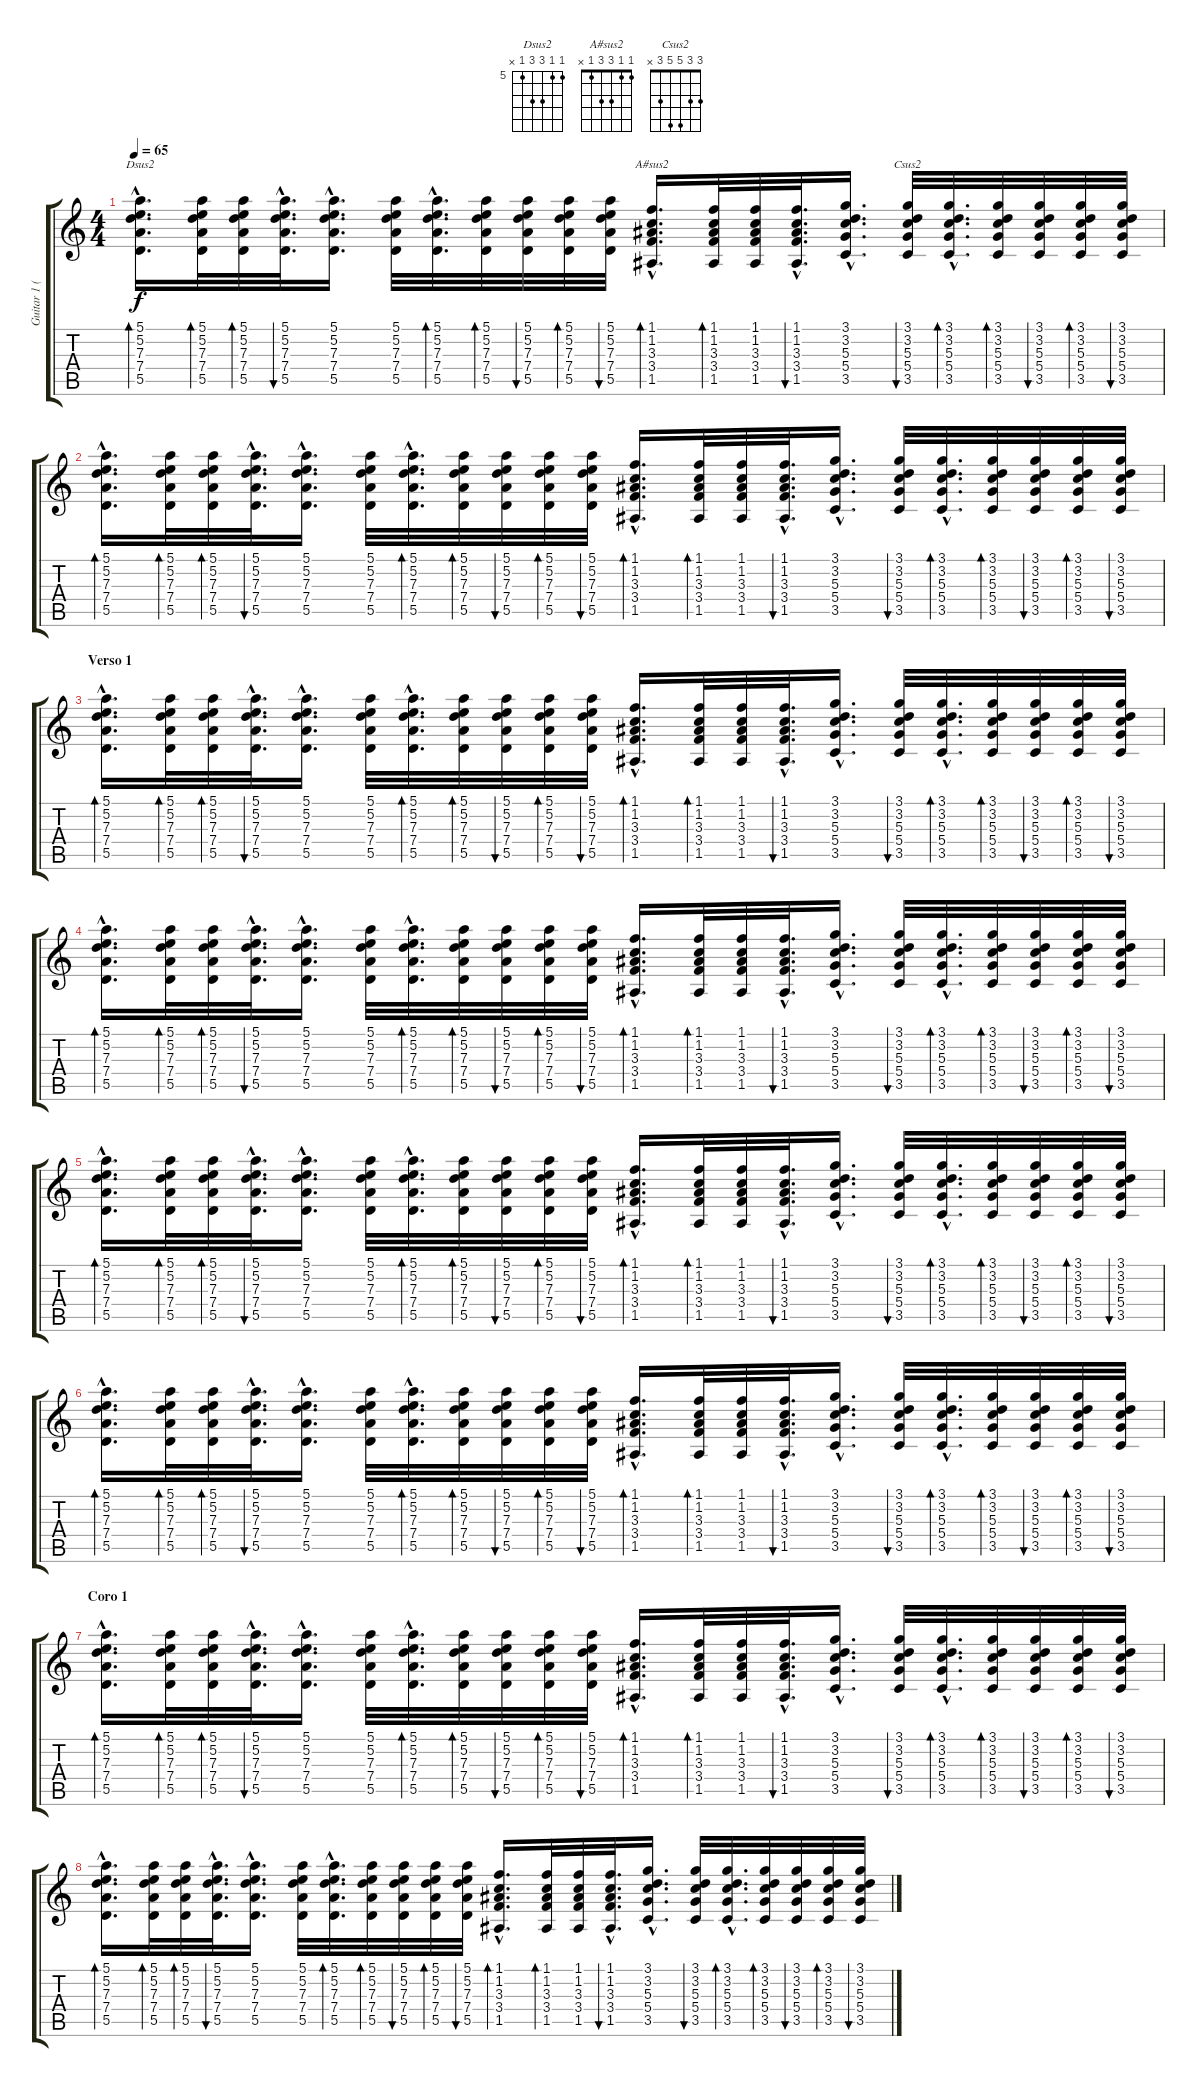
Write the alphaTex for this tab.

\track ("" "Guitar 1 (") {instrument electricguitarclean}
\staff {score tabs}
\tuning (E4 B3 G3 D3 A2 E2) {hide}
\chord ("Dsus2" 5 5 7 7 5 x) {firstfret 5}
\chord ("A#sus2" 1 1 3 3 1 x)
\chord ("Csus2" 3 3 5 5 3 x)
\ts (4 4)
\tempo 65
\clef g2
\ks c
(5.1{hac} 5.2{hac} 7.3{hac} 7.4{hac} 5.5{hac}).16{d bd 30 ch "Dsus2" dy f volume 11} (5.1 5.2 7.3 7.4 5.5).32{bd 30} (5.1 5.2 7.3 7.4 5.5).32{bd 30} (5.1{hac} 5.2{hac} 7.3{hac} 7.4{hac} 5.5{hac}).32{d bu 30} (5.1{hac} 5.2{hac} 7.3{hac} 7.4{hac} 5.5{hac}).16{d} (5.1 5.2 7.3 7.4 5.5).32 (5.1{hac} 5.2{hac} 7.3{hac} 7.4{hac} 5.5{hac}).32{d bd 30} (5.1 5.2 7.3 7.4 5.5).32{bd 30} (5.1 5.2 7.3 7.4 5.5).32{bu 30} (5.1 5.2 7.3 7.4 5.5).32{bd 30} (5.1 5.2 7.3 7.4 5.5).32{bu 30} (1.1{hac} 1.2{hac} 3.3{hac} 3.4{hac} 1.5{hac}).16{d bd 30 ch "A#sus2"} (1.1 1.2 3.3 3.4 1.5).32{bd 30} (1.1 1.2 3.3 3.4 1.5).32 (1.1{hac} 1.2{hac} 3.3{hac} 3.4{hac} 1.5{hac}).32{d bu 30} (3.1{hac} 3.2{hac} 5.3{hac} 5.4{hac} 3.5{hac}).16{d} (3.1 3.2 5.3 5.4 3.5).32{bu 30 ch "Csus2"} (3.1{hac} 3.2{hac} 5.3{hac} 5.4{hac} 3.5{hac}).32{d bd 30} (3.1 3.2 5.3 5.4 3.5).32{bd 30} (3.1 3.2 5.3 5.4 3.5).32{bu 30} (3.1 3.2 5.3 5.4 3.5).32{bd 30} (3.1 3.2 5.3 5.4 3.5).32{bu 30} |
(5.1{hac} 5.2{hac} 7.3{hac} 7.4{hac} 5.5{hac}).16{d bd 30} (5.1 5.2 7.3 7.4 5.5).32{bd 30} (5.1 5.2 7.3 7.4 5.5).32{bd 30} (5.1{hac} 5.2{hac} 7.3{hac} 7.4{hac} 5.5{hac}).32{d bu 30} (5.1{hac} 5.2{hac} 7.3{hac} 7.4{hac} 5.5{hac}).16{d} (5.1 5.2 7.3 7.4 5.5).32 (5.1{hac} 5.2{hac} 7.3{hac} 7.4{hac} 5.5{hac}).32{d bd 30} (5.1 5.2 7.3 7.4 5.5).32{bd 30} (5.1 5.2 7.3 7.4 5.5).32{bu 30} (5.1 5.2 7.3 7.4 5.5).32{bd 30} (5.1 5.2 7.3 7.4 5.5).32{bu 30} (1.1{hac} 1.2{hac} 3.3{hac} 3.4{hac} 1.5{hac}).16{d bd 30} (1.1 1.2 3.3 3.4 1.5).32{bd 30} (1.1 1.2 3.3 3.4 1.5).32 (1.1{hac} 1.2{hac} 3.3{hac} 3.4{hac} 1.5{hac}).32{d bu 30} (3.1{hac} 3.2{hac} 5.3{hac} 5.4{hac} 3.5{hac}).16{d} (3.1 3.2 5.3 5.4 3.5).32{bu 30} (3.1{hac} 3.2{hac} 5.3{hac} 5.4{hac} 3.5{hac}).32{d bd 30} (3.1 3.2 5.3 5.4 3.5).32{bd 30} (3.1 3.2 5.3 5.4 3.5).32{bu 30} (3.1 3.2 5.3 5.4 3.5).32{bd 30} (3.1 3.2 5.3 5.4 3.5).32{bu 30} |
\section ("" "Verso 1")
(5.1{hac} 5.2{hac} 7.3{hac} 7.4{hac} 5.5{hac}).16{d bd 30} (5.1 5.2 7.3 7.4 5.5).32{bd 30} (5.1 5.2 7.3 7.4 5.5).32{bd 30} (5.1{hac} 5.2{hac} 7.3{hac} 7.4{hac} 5.5{hac}).32{d bu 30} (5.1{hac} 5.2{hac} 7.3{hac} 7.4{hac} 5.5{hac}).16{d} (5.1 5.2 7.3 7.4 5.5).32 (5.1{hac} 5.2{hac} 7.3{hac} 7.4{hac} 5.5{hac}).32{d bd 30} (5.1 5.2 7.3 7.4 5.5).32{bd 30} (5.1 5.2 7.3 7.4 5.5).32{bu 30} (5.1 5.2 7.3 7.4 5.5).32{bd 30} (5.1 5.2 7.3 7.4 5.5).32{bu 30} (1.1{hac} 1.2{hac} 3.3{hac} 3.4{hac} 1.5{hac}).16{d bd 30} (1.1 1.2 3.3 3.4 1.5).32{bd 30} (1.1 1.2 3.3 3.4 1.5).32 (1.1{hac} 1.2{hac} 3.3{hac} 3.4{hac} 1.5{hac}).32{d bu 30} (3.1{hac} 3.2{hac} 5.3{hac} 5.4{hac} 3.5{hac}).16{d} (3.1 3.2 5.3 5.4 3.5).32{bu 30} (3.1{hac} 3.2{hac} 5.3{hac} 5.4{hac} 3.5{hac}).32{d bd 30} (3.1 3.2 5.3 5.4 3.5).32{bd 30} (3.1 3.2 5.3 5.4 3.5).32{bu 30} (3.1 3.2 5.3 5.4 3.5).32{bd 30} (3.1 3.2 5.3 5.4 3.5).32{bu 30} |
(5.1{hac} 5.2{hac} 7.3{hac} 7.4{hac} 5.5{hac}).16{d bd 30} (5.1 5.2 7.3 7.4 5.5).32{bd 30} (5.1 5.2 7.3 7.4 5.5).32{bd 30} (5.1{hac} 5.2{hac} 7.3{hac} 7.4{hac} 5.5{hac}).32{d bu 30} (5.1{hac} 5.2{hac} 7.3{hac} 7.4{hac} 5.5{hac}).16{d} (5.1 5.2 7.3 7.4 5.5).32 (5.1{hac} 5.2{hac} 7.3{hac} 7.4{hac} 5.5{hac}).32{d bd 30} (5.1 5.2 7.3 7.4 5.5).32{bd 30} (5.1 5.2 7.3 7.4 5.5).32{bu 30} (5.1 5.2 7.3 7.4 5.5).32{bd 30} (5.1 5.2 7.3 7.4 5.5).32{bu 30} (1.1{hac} 1.2{hac} 3.3{hac} 3.4{hac} 1.5{hac}).16{d bd 30} (1.1 1.2 3.3 3.4 1.5).32{bd 30} (1.1 1.2 3.3 3.4 1.5).32 (1.1{hac} 1.2{hac} 3.3{hac} 3.4{hac} 1.5{hac}).32{d bu 30} (3.1{hac} 3.2{hac} 5.3{hac} 5.4{hac} 3.5{hac}).16{d} (3.1 3.2 5.3 5.4 3.5).32{bu 30} (3.1{hac} 3.2{hac} 5.3{hac} 5.4{hac} 3.5{hac}).32{d bd 30} (3.1 3.2 5.3 5.4 3.5).32{bd 30} (3.1 3.2 5.3 5.4 3.5).32{bu 30} (3.1 3.2 5.3 5.4 3.5).32{bd 30} (3.1 3.2 5.3 5.4 3.5).32{bu 30} |
(5.1{hac} 5.2{hac} 7.3{hac} 7.4{hac} 5.5{hac}).16{d bd 30} (5.1 5.2 7.3 7.4 5.5).32{bd 30} (5.1 5.2 7.3 7.4 5.5).32{bd 30} (5.1{hac} 5.2{hac} 7.3{hac} 7.4{hac} 5.5{hac}).32{d bu 30} (5.1{hac} 5.2{hac} 7.3{hac} 7.4{hac} 5.5{hac}).16{d} (5.1 5.2 7.3 7.4 5.5).32 (5.1{hac} 5.2{hac} 7.3{hac} 7.4{hac} 5.5{hac}).32{d bd 30} (5.1 5.2 7.3 7.4 5.5).32{bd 30} (5.1 5.2 7.3 7.4 5.5).32{bu 30} (5.1 5.2 7.3 7.4 5.5).32{bd 30} (5.1 5.2 7.3 7.4 5.5).32{bu 30} (1.1{hac} 1.2{hac} 3.3{hac} 3.4{hac} 1.5{hac}).16{d bd 30} (1.1 1.2 3.3 3.4 1.5).32{bd 30} (1.1 1.2 3.3 3.4 1.5).32 (1.1{hac} 1.2{hac} 3.3{hac} 3.4{hac} 1.5{hac}).32{d bu 30} (3.1{hac} 3.2{hac} 5.3{hac} 5.4{hac} 3.5{hac}).16{d} (3.1 3.2 5.3 5.4 3.5).32{bu 30} (3.1{hac} 3.2{hac} 5.3{hac} 5.4{hac} 3.5{hac}).32{d bd 30} (3.1 3.2 5.3 5.4 3.5).32{bd 30} (3.1 3.2 5.3 5.4 3.5).32{bu 30} (3.1 3.2 5.3 5.4 3.5).32{bd 30} (3.1 3.2 5.3 5.4 3.5).32{bu 30} |
(5.1{hac} 5.2{hac} 7.3{hac} 7.4{hac} 5.5{hac}).16{d bd 30} (5.1 5.2 7.3 7.4 5.5).32{bd 30} (5.1 5.2 7.3 7.4 5.5).32{bd 30} (5.1{hac} 5.2{hac} 7.3{hac} 7.4{hac} 5.5{hac}).32{d bu 30} (5.1{hac} 5.2{hac} 7.3{hac} 7.4{hac} 5.5{hac}).16{d} (5.1 5.2 7.3 7.4 5.5).32 (5.1{hac} 5.2{hac} 7.3{hac} 7.4{hac} 5.5{hac}).32{d bd 30} (5.1 5.2 7.3 7.4 5.5).32{bd 30} (5.1 5.2 7.3 7.4 5.5).32{bu 30} (5.1 5.2 7.3 7.4 5.5).32{bd 30} (5.1 5.2 7.3 7.4 5.5).32{bu 30} (1.1{hac} 1.2{hac} 3.3{hac} 3.4{hac} 1.5{hac}).16{d bd 30} (1.1 1.2 3.3 3.4 1.5).32{bd 30} (1.1 1.2 3.3 3.4 1.5).32 (1.1{hac} 1.2{hac} 3.3{hac} 3.4{hac} 1.5{hac}).32{d bu 30} (3.1{hac} 3.2{hac} 5.3{hac} 5.4{hac} 3.5{hac}).16{d} (3.1 3.2 5.3 5.4 3.5).32{bu 30} (3.1{hac} 3.2{hac} 5.3{hac} 5.4{hac} 3.5{hac}).32{d bd 30} (3.1 3.2 5.3 5.4 3.5).32{bd 30} (3.1 3.2 5.3 5.4 3.5).32{bu 30} (3.1 3.2 5.3 5.4 3.5).32{bd 30} (3.1 3.2 5.3 5.4 3.5).32{bu 30} |
\section ("" "Coro 1")
(5.1{hac} 5.2{hac} 7.3{hac} 7.4{hac} 5.5{hac}).16{d bd 30 volume 4} (5.1 5.2 7.3 7.4 5.5).32{bd 30} (5.1 5.2 7.3 7.4 5.5).32{bd 30} (5.1{hac} 5.2{hac} 7.3{hac} 7.4{hac} 5.5{hac}).32{d bu 30} (5.1{hac} 5.2{hac} 7.3{hac} 7.4{hac} 5.5{hac}).16{d} (5.1 5.2 7.3 7.4 5.5).32 (5.1{hac} 5.2{hac} 7.3{hac} 7.4{hac} 5.5{hac}).32{d bd 30} (5.1 5.2 7.3 7.4 5.5).32{bd 30} (5.1 5.2 7.3 7.4 5.5).32{bu 30} (5.1 5.2 7.3 7.4 5.5).32{bd 30} (5.1 5.2 7.3 7.4 5.5).32{bu 30} (1.1{hac} 1.2{hac} 3.3{hac} 3.4{hac} 1.5{hac}).16{d bd 30} (1.1 1.2 3.3 3.4 1.5).32{bd 30} (1.1 1.2 3.3 3.4 1.5).32 (1.1{hac} 1.2{hac} 3.3{hac} 3.4{hac} 1.5{hac}).32{d bu 30} (3.1{hac} 3.2{hac} 5.3{hac} 5.4{hac} 3.5{hac}).16{d} (3.1 3.2 5.3 5.4 3.5).32{bu 30} (3.1{hac} 3.2{hac} 5.3{hac} 5.4{hac} 3.5{hac}).32{d bd 30} (3.1 3.2 5.3 5.4 3.5).32{bd 30} (3.1 3.2 5.3 5.4 3.5).32{bu 30} (3.1 3.2 5.3 5.4 3.5).32{bd 30} (3.1 3.2 5.3 5.4 3.5).32{bu 30} |
(5.1{hac} 5.2{hac} 7.3{hac} 7.4{hac} 5.5{hac}).16{d bd 30} (5.1 5.2 7.3 7.4 5.5).32{bd 30} (5.1 5.2 7.3 7.4 5.5).32{bd 30} (5.1{hac} 5.2{hac} 7.3{hac} 7.4{hac} 5.5{hac}).32{d bu 30} (5.1{hac} 5.2{hac} 7.3{hac} 7.4{hac} 5.5{hac}).16{d} (5.1 5.2 7.3 7.4 5.5).32 (5.1{hac} 5.2{hac} 7.3{hac} 7.4{hac} 5.5{hac}).32{d bd 30} (5.1 5.2 7.3 7.4 5.5).32{bd 30} (5.1 5.2 7.3 7.4 5.5).32{bu 30} (5.1 5.2 7.3 7.4 5.5).32{bd 30} (5.1 5.2 7.3 7.4 5.5).32{bu 30} (1.1{hac} 1.2{hac} 3.3{hac} 3.4{hac} 1.5{hac}).16{d bd 30} (1.1 1.2 3.3 3.4 1.5).32{bd 30} (1.1 1.2 3.3 3.4 1.5).32 (1.1{hac} 1.2{hac} 3.3{hac} 3.4{hac} 1.5{hac}).32{d bu 30} (3.1{hac} 3.2{hac} 5.3{hac} 5.4{hac} 3.5{hac}).16{d} (3.1 3.2 5.3 5.4 3.5).32{bu 30} (3.1{hac} 3.2{hac} 5.3{hac} 5.4{hac} 3.5{hac}).32{d bd 30} (3.1 3.2 5.3 5.4 3.5).32{bd 30} (3.1 3.2 5.3 5.4 3.5).32{bu 30} (3.1 3.2 5.3 5.4 3.5).32{bd 30} (3.1 3.2 5.3 5.4 3.5).32{bu 30}
